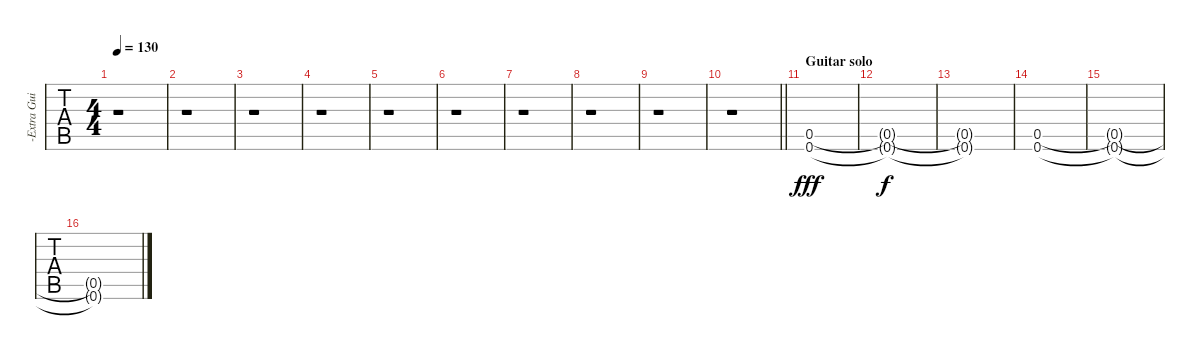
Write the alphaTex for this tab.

\track ("-Extra Guitar-" "-Extra Gui") {instrument distortionguitar}
\staff {tabs}
\tuning (E4 B3 G3 D3 A2 D2) {hide}
\ts (4 4)
\tempo 130
\clef g2
\ks c
r.1{dy f} |
r.1 |
r.1 |
r.1 |
r.1 |
r.1 |
r.1 |
r.1 |
r.1 |
\barLineRight lightlight
r.1 |
\section ("" "Guitar solo")
(0.5 0.6).1{dy fff} |
(0.5{t} 0.6{t}).1{dy f} |
(0.5{t} 0.6{t}).1 |
(0.5 0.6).1 |
(0.5{t} 0.6{t}).1 |
(0.5{t} 0.6{t}).1
